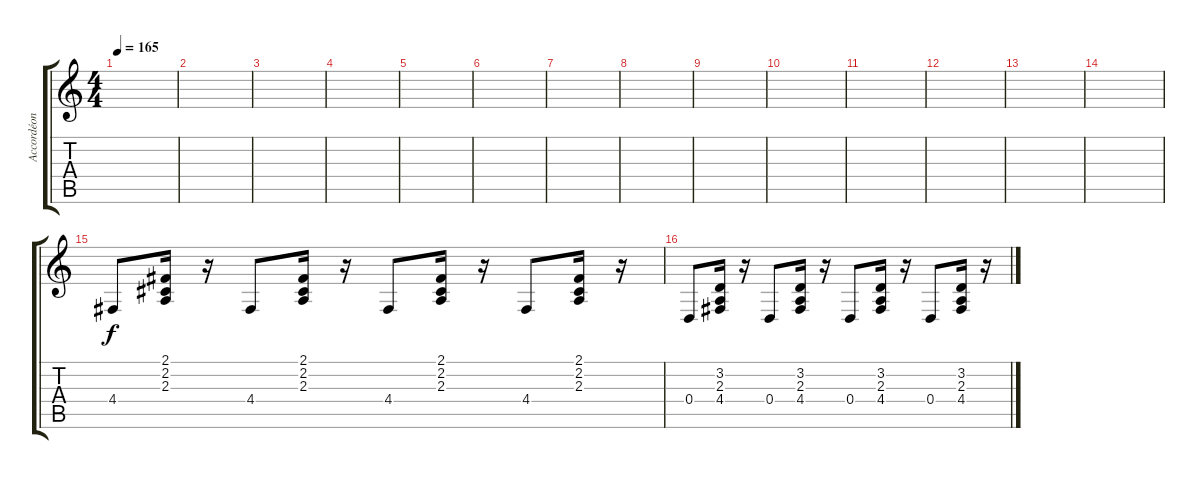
\track ("Accordéon 1" "Accordéon ") {instrument accordion}
\staff {score tabs}
\tuning (E4 B3 G3 D3 A2 E2) {hide}
\ts (4 4)
\tempo 165
\clef g2
\ks c
|
|
|
|
|
|
|
|
|
|
|
|
|
|
4.4.8 (2.1 2.2 2.3).16 r.16 4.4.8 (2.1 2.2 2.3).16 r.16 4.4.8 (2.1 2.2 2.3).16 r.16 4.4.8 (2.1 2.2 2.3).16 r.16 |
0.4.8 (3.2 2.3 4.4).16 r.16 0.4.8 (3.2 2.3 4.4).16 r.16 0.4.8 (3.2 2.3 4.4).16 r.16 0.4.8 (3.2 2.3 4.4).16 r.16
